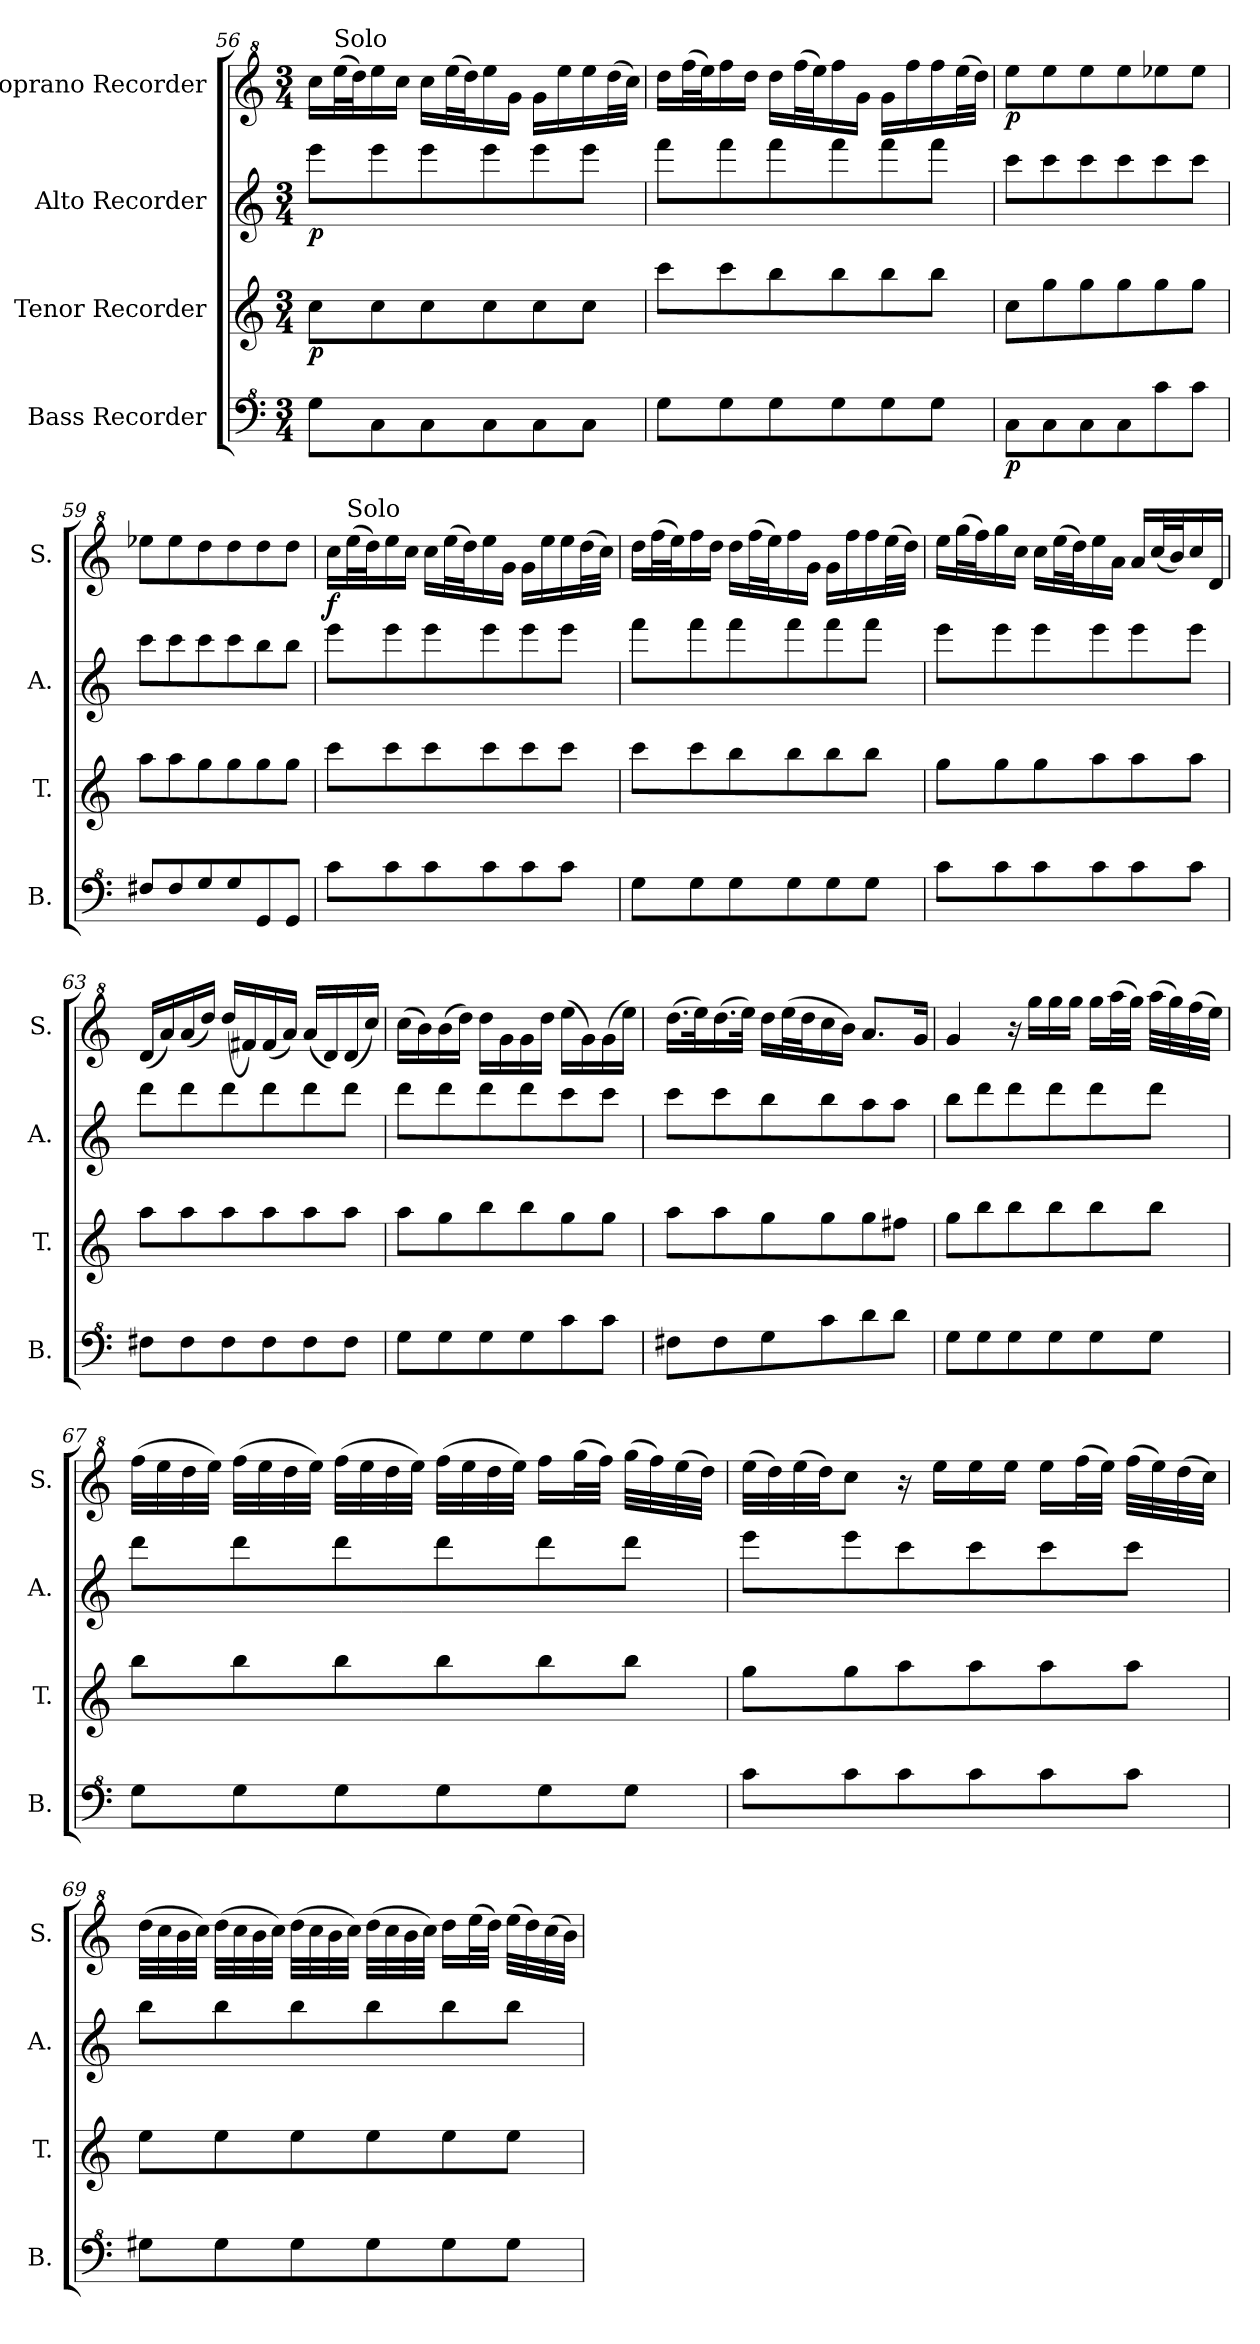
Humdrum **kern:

**kern	**dynam	**kern	**dynam	**kern	**dynam	**kern	**dynam
*part4	*part4	*part3	*part3	*part2	*part2	*part1	*part1
*staff4	*staff4	*staff3	*staff3	*staff2	*staff2	*staff1	*staff1
*I"Bass Recorder	*	*I"Tenor Recorder	*	*I"Alto Recorder	*	*I"Soprano Recorder	*
*I'B.	*	*I'T.	*	*I'A.	*	*I'S.	*
*clefF^4	*	*clefG2	*	*clefG2	*	*clefG^2	*
*k[]	*	*k[]	*	*k[]	*	*k[]	*
*M3/4	*	*M3/4	*	*M3/4	*	*M3/4	*
=56	=56	=56	=56	=56	=56	=56	=56
!	!	!	!LO:DY:b	!	!LO:DY:b	!	!
8g\L	.	8cc\L	p	8eee\L	p	16ccc\LL	.
!	!	!	!	!	!	!LO:TX:a:t=Solo	!
.	.	.	.	.	.	(32eee\L	.
.	.	.	.	.	.	32ddd\J)	.
8c\	.	8cc\	.	8eee\	.	16eee\	.
.	.	.	.	.	.	16ccc\JJ	.
8c\	.	8cc\	.	8eee\	.	16ccc\LL	.
.	.	.	.	.	.	(32eee\L	.
.	.	.	.	.	.	32ddd\J)	.
8c\	.	8cc\	.	8eee\	.	16eee\	.
.	.	.	.	.	.	16gg\JJ	.
8c\	.	8cc\	.	8eee\	.	16gg\LL	.
.	.	.	.	.	.	16eee\	.
8c\J	.	8cc\J	.	8eee\J	.	16eee\	.
.	.	.	.	.	.	(32ddd\L	.
.	.	.	.	.	.	32ccc\JJJ)	.
=57	=57	=57	=57	=57	=57	=57	=57
8g\L	.	8ccc\L	.	8fff\L	.	16ddd\LL	.
.	.	.	.	.	.	(32fff\L	.
.	.	.	.	.	.	32eee\J)	.
8g\	.	8ccc\	.	8fff\	.	16fff\	.
.	.	.	.	.	.	16ddd\JJ	.
8g\	.	8bb\	.	8fff\	.	16ddd\LL	.
.	.	.	.	.	.	(32fff\L	.
.	.	.	.	.	.	32eee\J)	.
8g\	.	8bb\	.	8fff\	.	16fff\	.
.	.	.	.	.	.	16gg\JJ	.
8g\	.	8bb\	.	8fff\	.	16gg\LL	.
.	.	.	.	.	.	16fff\	.
8g\J	.	8bb\J	.	8fff\J	.	16fff\	.
.	.	.	.	.	.	(32eee\L	.
.	.	.	.	.	.	32ddd\JJJ)	.
!!LO:LB:g=z
=58	=58	=58	=58	=58	=58	=58	=58
!	!LO:DY:b	!	!	!	!	!	!LO:DY:b
8c\L	p	8cc\L	.	8ccc\L	.	8eee\L	p
8c\	.	8gg\	.	8ccc\	.	8eee\	.
8c\	.	8gg\	.	8ccc\	.	8eee\	.
8c\	.	8gg\	.	8ccc\	.	8eee\	.
8cc\	.	8gg\	.	8ccc\	.	8eee-X\	.
8cc\J	.	8gg\J	.	8ccc\J	.	8eee-\J	.
=59	=59	=59	=59	=59	=59	=59	=59
8f#X/L	.	8aa\L	.	8ccc\L	.	8eee-X\L	.
8f#/	.	8aa\	.	8ccc\	.	8eee-\	.
8g/	.	8gg\	.	8ccc\	.	8ddd\	.
8g/	.	8gg\	.	8ccc\	.	8ddd\	.
8G/	.	8gg\	.	8bb\	.	8ddd\	.
8G/J	.	8gg\J	.	8bb\J	.	8ddd\J	.
=60	=60	=60	=60	=60	=60	=60	=60
!	!	!	!	!	!	!	!LO:DY:b
8cc\L	.	8ccc\L	.	8eee\L	.	16ccc\LL	f
!	!	!	!	!	!	!LO:TX:a:t=Solo	!
.	.	.	.	.	.	(32eee\L	.
.	.	.	.	.	.	32ddd\J)	.
8cc\	.	8ccc\	.	8eee\	.	16eee\	.
.	.	.	.	.	.	16ccc\JJ	.
8cc\	.	8ccc\	.	8eee\	.	16ccc\LL	.
.	.	.	.	.	.	(32eee\L	.
.	.	.	.	.	.	32ddd\J)	.
8cc\	.	8ccc\	.	8eee\	.	16eee\	.
.	.	.	.	.	.	16gg\JJ	.
8cc\	.	8ccc\	.	8eee\	.	16gg\LL	.
.	.	.	.	.	.	16eee\	.
8cc\J	.	8ccc\J	.	8eee\J	.	16eee\	.
.	.	.	.	.	.	(32ddd\L	.
.	.	.	.	.	.	32ccc\JJJ)	.
=61	=61	=61	=61	=61	=61	=61	=61
8g\L	.	8ccc\L	.	8fff\L	.	16ddd\LL	.
.	.	.	.	.	.	(32fff\L	.
.	.	.	.	.	.	32eee\J)	.
8g\	.	8ccc\	.	8fff\	.	16fff\	.
.	.	.	.	.	.	16ddd\JJ	.
8g\	.	8bb\	.	8fff\	.	16ddd\LL	.
.	.	.	.	.	.	(32fff\L	.
.	.	.	.	.	.	32eee\J)	.
8g\	.	8bb\	.	8fff\	.	16fff\	.
.	.	.	.	.	.	16gg\JJ	.
8g\	.	8bb\	.	8fff\	.	16gg\LL	.
.	.	.	.	.	.	16fff\	.
8g\J	.	8bb\J	.	8fff\J	.	16fff\	.
.	.	.	.	.	.	(32eee\L	.
.	.	.	.	.	.	32ddd\JJJ)	.
=62	=62	=62	=62	=62	=62	=62	=62
8cc\L	.	8gg\L	.	8eee\L	.	16eee\LL	.
.	.	.	.	.	.	(32ggg\L	.
.	.	.	.	.	.	32fff\J)	.
8cc\	.	8gg\	.	8eee\	.	16ggg\	.
.	.	.	.	.	.	16ccc\JJ	.
8cc\	.	8gg\	.	8eee\	.	16ccc\LL	.
.	.	.	.	.	.	(32eee\L	.
.	.	.	.	.	.	32ddd\J)	.
8cc\	.	8aa\	.	8eee\	.	16eee\	.
.	.	.	.	.	.	16aa\JJ	.
8cc\	.	8aa\	.	8eee\	.	16aa/LL	.
.	.	.	.	.	.	(32ccc/L	.
.	.	.	.	.	.	32bb/J)	.
8cc\J	.	8aa\J	.	8eee\J	.	16ccc/	.
.	.	.	.	.	.	16dd/JJ	.
=63	=63	=63	=63	=63	=63	=63	=63
8f#X\L	.	8aa\L	.	8ddd\L	.	(16dd/LL	.
.	.	.	.	.	.	16aa/)	.
8f#\	.	8aa\	.	8ddd\	.	(16aa/	.
.	.	.	.	.	.	16ddd/JJ)	.
8f#\	.	8aa\	.	8ddd\	.	(16ddd/LL	.
.	.	.	.	.	.	16ff#X/)	.
8f#\	.	8aa\	.	8ddd\	.	(16ff#/	.
.	.	.	.	.	.	16aa/JJ)	.
8f#\	.	8aa\	.	8ddd\	.	(16aa/LL	.
.	.	.	.	.	.	16dd/)	.
8f#\J	.	8aa\J	.	8ddd\J	.	(16dd/	.
.	.	.	.	.	.	16ccc/JJ)	.
!!LO:LB:g=z
=64	=64	=64	=64	=64	=64	=64	=64
8g\L	.	8aa\L	.	8ddd\L	.	(16ccc\LL	.
.	.	.	.	.	.	16bb\)	.
8g\	.	8gg\	.	8ddd\	.	(16bb\	.
.	.	.	.	.	.	16ddd\JJ)	.
8g\	.	8bb\	.	8ddd\	.	16ddd\LL	.
.	.	.	.	.	.	16gg\	.
8g\	.	8bb\	.	8ddd\	.	16gg\	.
.	.	.	.	.	.	16ddd\JJ	.
8cc\	.	8gg\	.	8ccc\	.	(16eee\LL	.
.	.	.	.	.	.	16gg\)	.
8cc\J	.	8gg\J	.	8ccc\J	.	(16gg\	.
.	.	.	.	.	.	16eee\JJ)	.
=65	=65	=65	=65	=65	=65	=65	=65
8f#X\L	.	8aa\L	.	8ccc\L	.	(16.ddd\LL	.
.	.	.	.	.	.	32eee\K)	.
8f#\	.	8aa\	.	8ccc\	.	(16.ddd\	.
.	.	.	.	.	.	32eee\JJk)	.
8g\	.	8gg\	.	8bb\	.	16ddd\LL	.
.	.	.	.	.	.	(32eee\L	.
.	.	.	.	.	.	32ddd\J	.
8cc\	.	8gg\	.	8bb\	.	16ccc\	.
.	.	.	.	.	.	16bb\JJ)	.
8dd\	.	8gg\	.	8aa\	.	8.aa/L	.
8dd\J	.	8ff#X\J	.	8aa\J	.	.	.
.	.	.	.	.	.	16gg/Jk	.
=66	=66	=66	=66	=66	=66	=66	=66
8g\L	.	8gg\L	.	8bb\L	.	4gg/	.
8g\	.	8bb\	.	8ddd\	.	.	.
8g\	.	8bb\	.	8ddd\	.	16r	.
.	.	.	.	.	.	16ggg\LL	.
8g\	.	8bb\	.	8ddd\	.	16ggg\	.
.	.	.	.	.	.	16ggg\JJ	.
8g\	.	8bb\	.	8ddd\	.	16ggg\LL	.
.	.	.	.	.	.	(32aaa\L	.
.	.	.	.	.	.	32ggg\JJJ)	.
8g\J	.	8bb\J	.	8ddd\J	.	(32aaa\LLL	.
.	.	.	.	.	.	32ggg\)	.
.	.	.	.	.	.	(32fff\	.
.	.	.	.	.	.	32eee\JJJ)	.
=67	=67	=67	=67	=67	=67	=67	=67
8g\L	.	8bb\L	.	8ddd\L	.	(32fff\LLL	.
.	.	.	.	.	.	32eee\	.
.	.	.	.	.	.	32ddd\	.
.	.	.	.	.	.	32eee\JJJ)	.
8g\	.	8bb\	.	8ddd\	.	(32fff\LLL	.
.	.	.	.	.	.	32eee\	.
.	.	.	.	.	.	32ddd\	.
.	.	.	.	.	.	32eee\JJJ)	.
8g\	.	8bb\	.	8ddd\	.	(32fff\LLL	.
.	.	.	.	.	.	32eee\	.
.	.	.	.	.	.	32ddd\	.
.	.	.	.	.	.	32eee\JJJ)	.
8g\	.	8bb\	.	8ddd\	.	(32fff\LLL	.
.	.	.	.	.	.	32eee\	.
.	.	.	.	.	.	32ddd\	.
.	.	.	.	.	.	32eee\JJJ)	.
8g\	.	8bb\	.	8ddd\	.	16fff\LL	.
.	.	.	.	.	.	(32ggg\L	.
.	.	.	.	.	.	32fff\JJJ)	.
8g\J	.	8bb\J	.	8ddd\J	.	(32ggg\LLL	.
.	.	.	.	.	.	32fff\)	.
.	.	.	.	.	.	(32eee\	.
.	.	.	.	.	.	32ddd\JJJ)	.
=68	=68	=68	=68	=68	=68	=68	=68
8cc\L	.	8gg\L	.	8eee\L	.	(32eee\LLL	.
.	.	.	.	.	.	32ddd\)	.
.	.	.	.	.	.	(32eee\	.
.	.	.	.	.	.	32ddd\JJ)	.
8cc\	.	8gg\	.	8eee\	.	8ccc\J	.
8cc\	.	8aa\	.	8ccc\	.	16r	.
.	.	.	.	.	.	16eee\LL	.
8cc\	.	8aa\	.	8ccc\	.	16eee\	.
.	.	.	.	.	.	16eee\JJ	.
8cc\	.	8aa\	.	8ccc\	.	16eee\LL	.
.	.	.	.	.	.	(32fff\L	.
.	.	.	.	.	.	32eee\JJJ)	.
8cc\J	.	8aa\J	.	8ccc\J	.	(32fff\LLL	.
.	.	.	.	.	.	32eee\)	.
.	.	.	.	.	.	(32ddd\	.
.	.	.	.	.	.	32ccc\JJJ)	.
!!LO:LB:g=z
=69	=69	=69	=69	=69	=69	=69	=69
8g#X\L	.	8ee\L	.	8bb\L	.	(32ddd\LLL	.
.	.	.	.	.	.	32ccc\	.
.	.	.	.	.	.	32bb\	.
.	.	.	.	.	.	32ccc\JJJ)	.
8g#\	.	8ee\	.	8bb\	.	(32ddd\LLL	.
.	.	.	.	.	.	32ccc\	.
.	.	.	.	.	.	32bb\	.
.	.	.	.	.	.	32ccc\JJJ)	.
8g#\	.	8ee\	.	8bb\	.	(32ddd\LLL	.
.	.	.	.	.	.	32ccc\	.
.	.	.	.	.	.	32bb\	.
.	.	.	.	.	.	32ccc\JJJ)	.
8g#\	.	8ee\	.	8bb\	.	(32ddd\LLL	.
.	.	.	.	.	.	32ccc\	.
.	.	.	.	.	.	32bb\	.
.	.	.	.	.	.	32ccc\JJJ)	.
8g#\	.	8ee\	.	8bb\	.	16ddd\LL	.
.	.	.	.	.	.	(32eee\L	.
.	.	.	.	.	.	32ddd\JJJ)	.
8g#\J	.	8ee\J	.	8bb\J	.	(32eee\LLL	.
.	.	.	.	.	.	32ddd\)	.
.	.	.	.	.	.	(32ccc\	.
.	.	.	.	.	.	32bb\JJJ)	.
=	=	=	=	=	=	=	=
*-	*-	*-	*-	*-	*-	*-	*-
